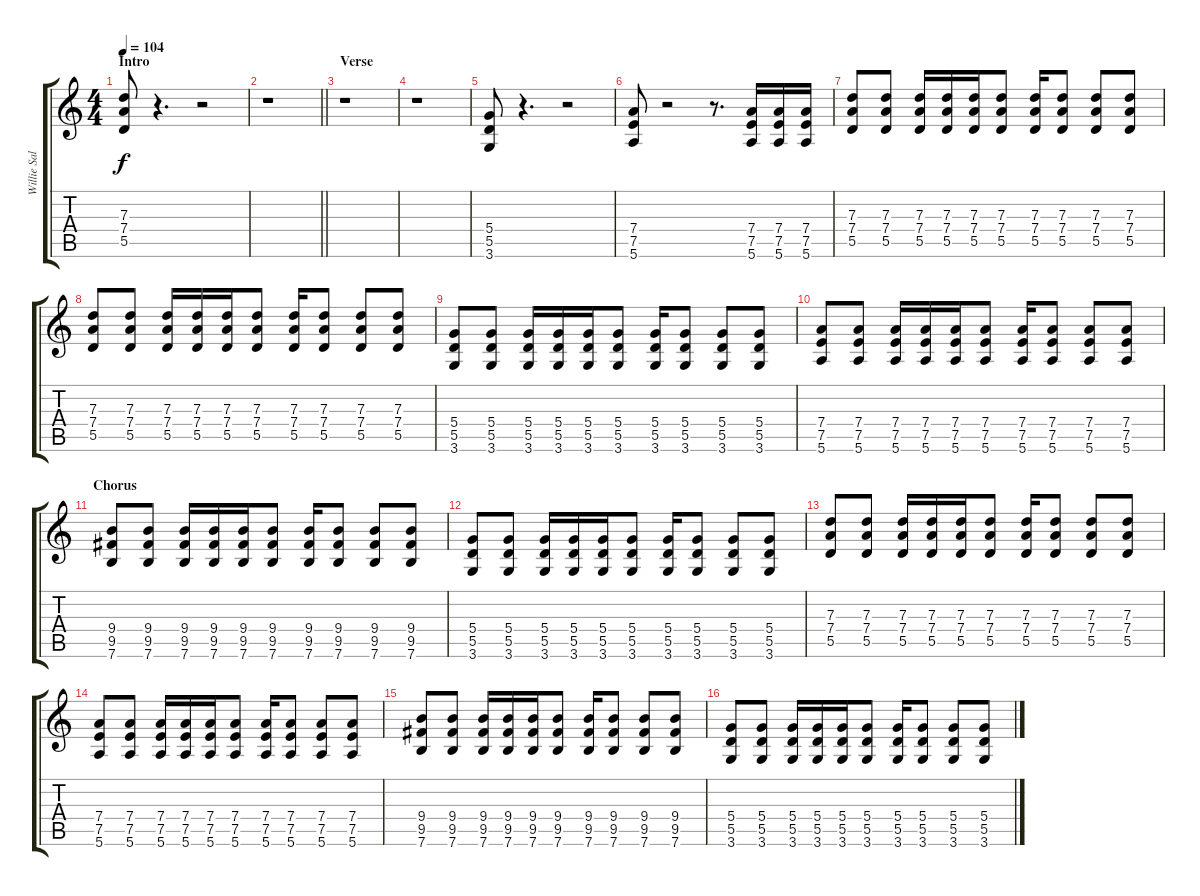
\track ("Willie Salazar - Guitar" "Willie Sal") {instrument overdrivenguitar}
\staff {score tabs}
\tuning (E4 B3 G3 D3 A2 E2) {hide}
\ts (4 4)
\section ("" "Intro")
\tempo 104
\clef g2
\ks c
(7.3 7.4 5.5).8{dy f instrument overdrivenguitar} r.4{d} r.2 |
\barLineRight lightlight
r.1 |
\section ("" "Verse")
r.1 |
r.1 |
(5.4 5.5 3.6).8 r.4{d} r.2 |
(7.4 7.5 5.6).8 r.2 r.8{d} (7.4 7.5 5.6).16 (7.4 7.5 5.6).16 (7.4 7.5 5.6).16 |
(7.3 7.4 5.5).8 (7.3 7.4 5.5).8 (7.3 7.4 5.5).16 (7.3 7.4 5.5).16 (7.3 7.4 5.5).16 (7.3 7.4 5.5).8 (7.3 7.4 5.5).16 (7.3 7.4 5.5).8 (7.3 7.4 5.5).8 (7.3 7.4 5.5).8 |
(7.3 7.4 5.5).8 (7.3 7.4 5.5).8 (7.3 7.4 5.5).16 (7.3 7.4 5.5).16 (7.3 7.4 5.5).16 (7.3 7.4 5.5).8 (7.3 7.4 5.5).16 (7.3 7.4 5.5).8 (7.3 7.4 5.5).8 (7.3 7.4 5.5).8 |
(5.4 5.5 3.6).8 (5.4 5.5 3.6).8 (5.4 5.5 3.6).16 (5.4 5.5 3.6).16 (5.4 5.5 3.6).16 (5.4 5.5 3.6).8 (5.4 5.5 3.6).16 (5.4 5.5 3.6).8 (5.4 5.5 3.6).8 (5.4 5.5 3.6).8 |
(7.4 7.5 5.6).8 (7.4 7.5 5.6).8 (7.4 7.5 5.6).16 (7.4 7.5 5.6).16 (7.4 7.5 5.6).16 (7.4 7.5 5.6).8 (7.4 7.5 5.6).16 (7.4 7.5 5.6).8 (7.4 7.5 5.6).8 (7.4 7.5 5.6).8 |
\section ("" "Chorus")
(9.4 9.5 7.6).8 (9.4 9.5 7.6).8 (9.4 9.5 7.6).16 (9.4 9.5 7.6).16 (9.4 9.5 7.6).16 (9.4 9.5 7.6).8 (9.4 9.5 7.6).16 (9.4 9.5 7.6).8 (9.4 9.5 7.6).8 (9.4 9.5 7.6).8 |
(5.4 5.5 3.6).8 (5.4 5.5 3.6).8 (5.4 5.5 3.6).16 (5.4 5.5 3.6).16 (5.4 5.5 3.6).16 (5.4 5.5 3.6).8 (5.4 5.5 3.6).16 (5.4 5.5 3.6).8 (5.4 5.5 3.6).8 (5.4 5.5 3.6).8 |
(7.3 7.4 5.5).8 (7.3 7.4 5.5).8 (7.3 7.4 5.5).16 (7.3 7.4 5.5).16 (7.3 7.4 5.5).16 (7.3 7.4 5.5).8 (7.3 7.4 5.5).16 (7.3 7.4 5.5).8 (7.3 7.4 5.5).8 (7.3 7.4 5.5).8 |
(7.4 7.5 5.6).8 (7.4 7.5 5.6).8 (7.4 7.5 5.6).16 (7.4 7.5 5.6).16 (7.4 7.5 5.6).16 (7.4 7.5 5.6).8 (7.4 7.5 5.6).16 (7.4 7.5 5.6).8 (7.4 7.5 5.6).8 (7.4 7.5 5.6).8 |
(9.4 9.5 7.6).8 (9.4 9.5 7.6).8 (9.4 9.5 7.6).16 (9.4 9.5 7.6).16 (9.4 9.5 7.6).16 (9.4 9.5 7.6).8 (9.4 9.5 7.6).16 (9.4 9.5 7.6).8 (9.4 9.5 7.6).8 (9.4 9.5 7.6).8 |
(5.4 5.5 3.6).8 (5.4 5.5 3.6).8 (5.4 5.5 3.6).16 (5.4 5.5 3.6).16 (5.4 5.5 3.6).16 (5.4 5.5 3.6).8 (5.4 5.5 3.6).16 (5.4 5.5 3.6).8 (5.4 5.5 3.6).8 (5.4 5.5 3.6).8
